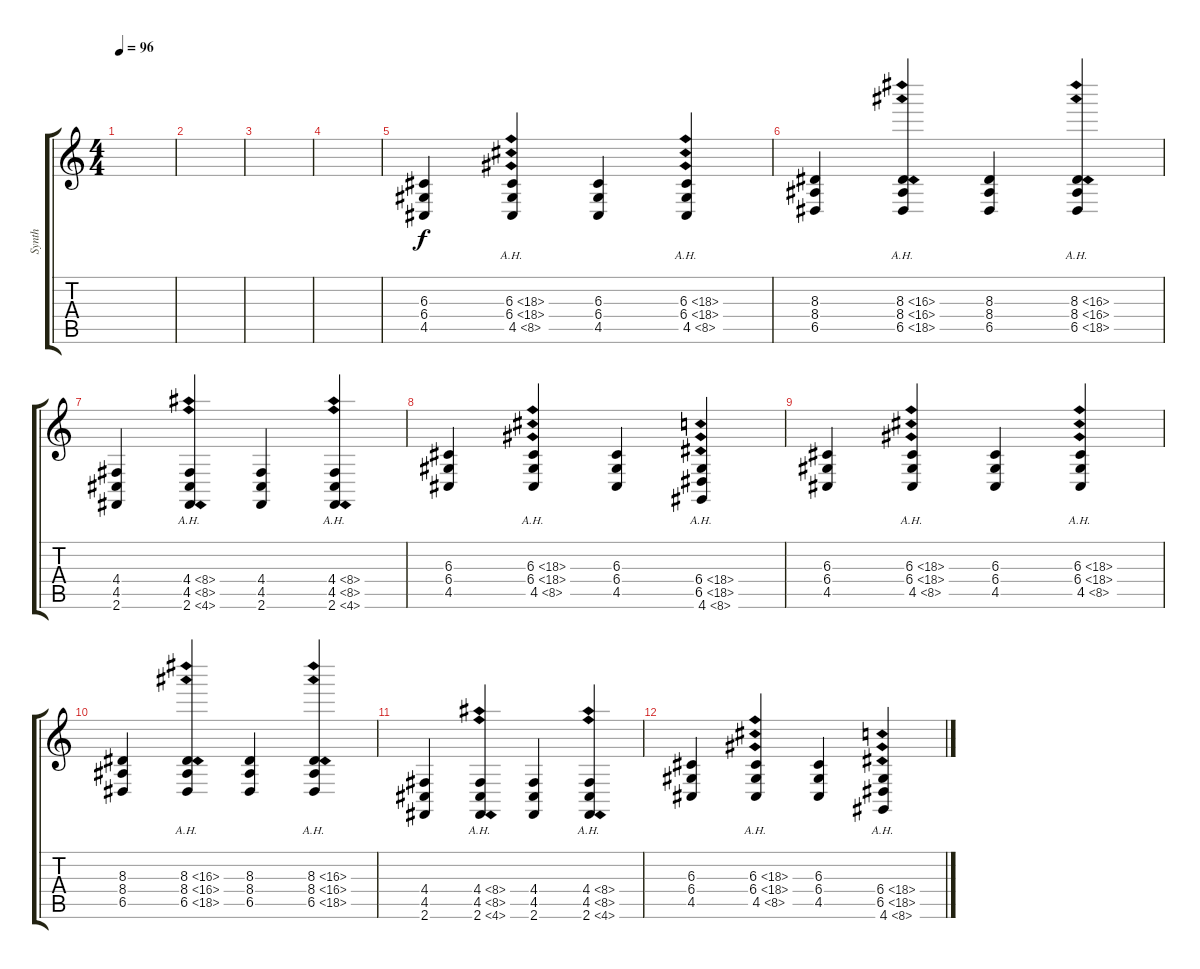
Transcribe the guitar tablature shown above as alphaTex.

\track ("Synth" "Synth") {instrument lead1square}
\staff {score tabs}
\tuning (E4 B3 G3 D3 A2 E2) {hide}
\ts (4 4)
\tempo 96
\clef g2
\ks c
|
|
|
|
(6.3 6.4 4.5).4 (6.3{ah 12} 6.4{ah 12} 4.5{ah 4}).4 (6.3 6.4 4.5).4 (6.3{ah 12} 6.4{ah 12} 4.5{ah 4}).4 |
(8.3 8.4 6.5).4 (8.3{ah 8} 8.4{ah 8} 6.5{ah 12}).4 (8.3 8.4 6.5).4 (8.3{ah 8} 8.4{ah 8} 6.5{ah 12}).4 |
(4.4 4.5 2.6).4 (4.4{ah 4} 4.5{ah 4} 2.6{ah 2}).4 (4.4 4.5 2.6).4 (4.4{ah 4} 4.5{ah 4} 2.6{ah 2}).4 |
(6.3 6.4 4.5).4 (6.3{ah 12} 6.4{ah 12} 4.5{ah 4}).4 (6.3 6.4 4.5).4 (6.4{ah 12} 6.5{ah 12} 4.6{ah 4}).4 |
(6.3 6.4 4.5).4 (6.3{ah 12} 6.4{ah 12} 4.5{ah 4}).4 (6.3 6.4 4.5).4 (6.3{ah 12} 6.4{ah 12} 4.5{ah 4}).4 |
(8.3 8.4 6.5).4 (8.3{ah 8} 8.4{ah 8} 6.5{ah 12}).4 (8.3 8.4 6.5).4 (8.3{ah 8} 8.4{ah 8} 6.5{ah 12}).4 |
(4.4 4.5 2.6).4 (4.4{ah 4} 4.5{ah 4} 2.6{ah 2}).4 (4.4 4.5 2.6).4 (4.4{ah 4} 4.5{ah 4} 2.6{ah 2}).4 |
(6.3 6.4 4.5).4 (6.3{ah 12} 6.4{ah 12} 4.5{ah 4}).4 (6.3 6.4 4.5).4 (6.4{ah 12} 6.5{ah 12} 4.6{ah 4}).4
